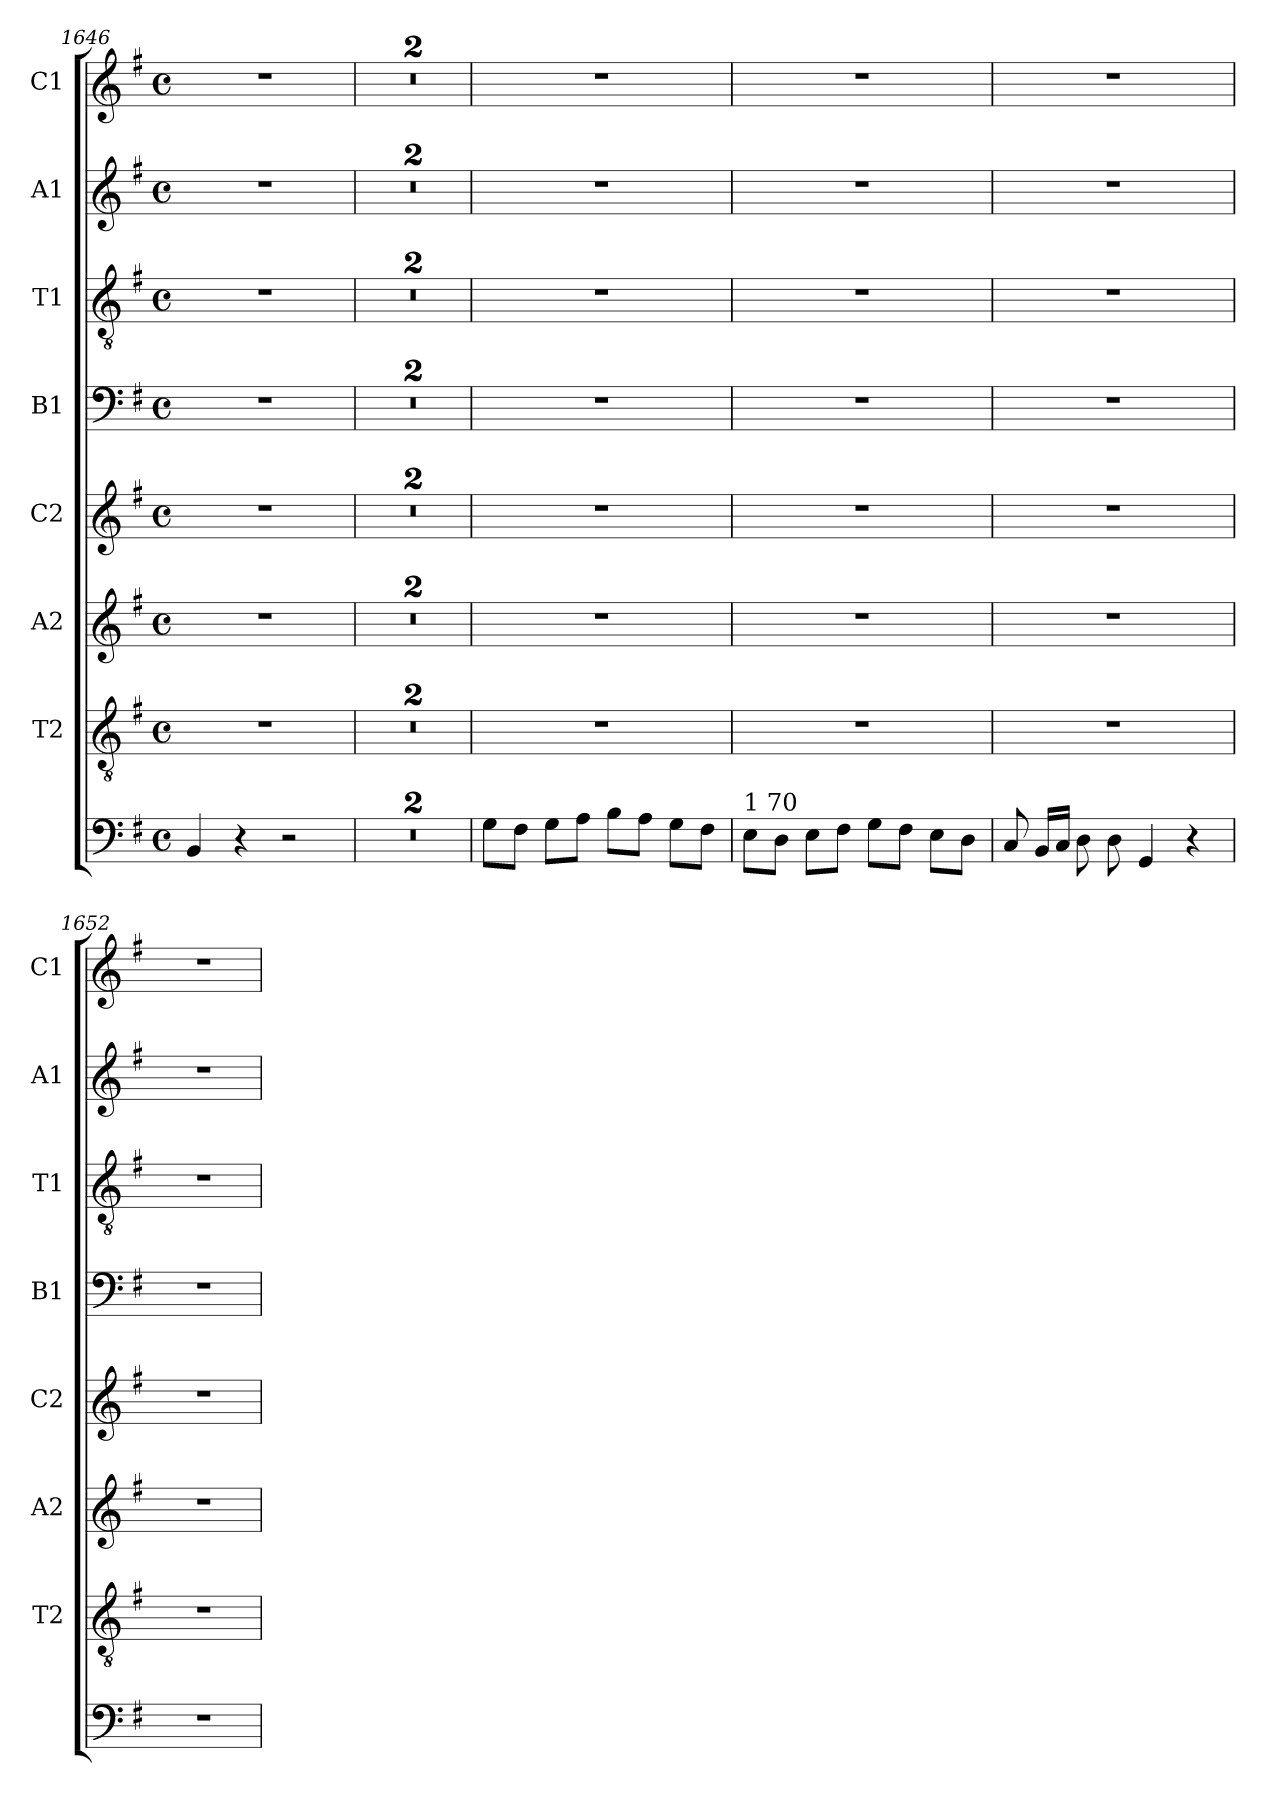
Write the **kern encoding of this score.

**kern	**kern	**kern	**kern	**kern	**kern	**kern	**kern
*part8	*part7	*part6	*part5	*part4	*part3	*part2	*part1
*staff8	*staff7	*staff6	*staff5	*staff4	*staff3	*staff2	*staff1
*	*I"T2	*I"A2	*I"C2	*I"B1	*I"T1	*I"A1	*I"C1
*	*I'T2	*I'A2	*I'C2	*I'B1	*I'T1	*I'A1	*I'C1
*clefF4	*clefGv2	*clefG2	*clefG2	*clefF4	*clefGv2	*clefG2	*clefG2
*k[f#]	*k[f#]	*k[f#]	*k[f#]	*k[f#]	*k[f#]	*k[f#]	*k[f#]
*G:	*G:	*G:	*G:	*G:	*G:	*G:	*G:
*M4/4	*M4/4	*M4/4	*M4/4	*M4/4	*M4/4	*M4/4	*M4/4
*met(c)	*met(c)	*met(c)	*met(c)	*met(c)	*met(c)	*met(c)	*met(c)
=1646	=1646	=1646	=1646	=1646	=1646	=1646	=1646
4BB/	1r	1r	1r	1r	1r	1r	1r
4r	.	.	.	.	.	.	.
2r	.	.	.	.	.	.	.
=1647	=1647	=1647	=1647	=1647	=1647	=1647	=1647
1r	1r	1r	1r	1r	1r	1r	1r
=1648	=1648	=1648	=1648	=1648	=1648	=1648	=1648
1r	1r	1r	1r	1r	1r	1r	1r
=1649	=1649	=1649	=1649	=1649	=1649	=1649	=1649
8G\L	1r	1r	1r	1r	1r	1r	1r
8F#\J	.	.	.	.	.	.	.
8G\L	.	.	.	.	.	.	.
8A\J	.	.	.	.	.	.	.
8B\L	.	.	.	.	.	.	.
8A\J	.	.	.	.	.	.	.
8G\L	.	.	.	.	.	.	.
8F#\J	.	.	.	.	.	.	.
!!LO:LB:g=z
=1650	=1650	=1650	=1650	=1650	=1650	=1650	=1650
!LO:TX:a:t=1 70	!	!	!	!	!	!	!
8E\L	1r	1r	1r	1r	1r	1r	1r
8D\J	.	.	.	.	.	.	.
8E\L	.	.	.	.	.	.	.
8F#\J	.	.	.	.	.	.	.
8G\L	.	.	.	.	.	.	.
8F#\J	.	.	.	.	.	.	.
8E\L	.	.	.	.	.	.	.
8D\J	.	.	.	.	.	.	.
=1651	=1651	=1651	=1651	=1651	=1651	=1651	=1651
8C/	1r	1r	1r	1r	1r	1r	1r
16BB/LL	.	.	.	.	.	.	.
16C/JJ	.	.	.	.	.	.	.
8D\	.	.	.	.	.	.	.
8D\	.	.	.	.	.	.	.
4GG/	.	.	.	.	.	.	.
4r	.	.	.	.	.	.	.
=1652	=1652	=1652	=1652	=1652	=1652	=1652	=1652
1r	1r	1r	1r	1r	1r	1r	1r
=	=	=	=	=	=	=	=
*-	*-	*-	*-	*-	*-	*-	*-
